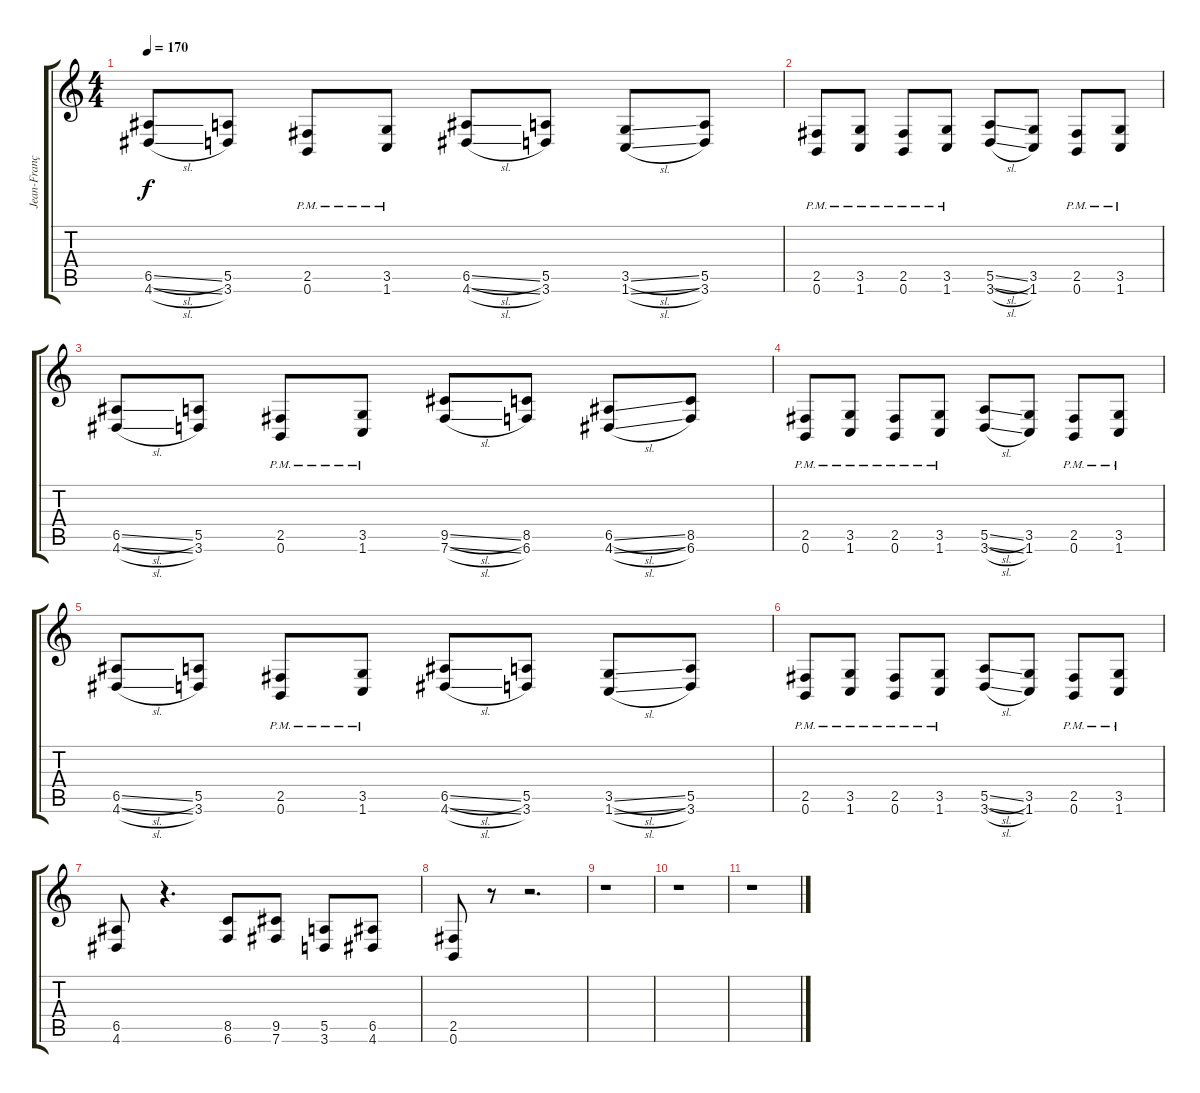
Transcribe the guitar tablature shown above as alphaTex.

\track ("Jean-François Dagenais" "Jean-Franç") {instrument distortionguitar}
\staff {score tabs}
\tuning (B3 Gb3 D3 A2 E2 B1) {hide}
\ts (4 4)
\tempo 170
\clef g2
\ks c
(6.5{sl} 4.6{sl}).8{dy f} (5.5 3.6).8 (2.5{pm} 0.6{pm}).8 (3.5{pm} 1.6{pm}).8 (6.5{sl} 4.6{sl}).8 (5.5 3.6).8 (3.5{sl} 1.6{sl}).8 (5.5 3.6).8 |
(2.5{pm} 0.6{pm}).8 (3.5{pm} 1.6{pm}).8 (2.5{pm} 0.6{pm}).8 (3.5{pm} 1.6{pm}).8 (5.5{sl} 3.6{sl}).8 (3.5 1.6).8 (2.5{pm} 0.6{pm}).8 (3.5{pm} 1.6{pm}).8 |
(6.5{sl} 4.6{sl}).8 (5.5 3.6).8 (2.5{pm} 0.6{pm}).8 (3.5{pm} 1.6{pm}).8 (9.5{sl} 7.6{sl}).8 (8.5 6.6).8 (6.5{sl} 4.6{sl}).8 (8.5 6.6).8 |
(2.5{pm} 0.6{pm}).8 (3.5{pm} 1.6{pm}).8 (2.5{pm} 0.6{pm}).8 (3.5{pm} 1.6{pm}).8 (5.5{sl} 3.6{sl}).8 (3.5 1.6).8 (2.5{pm} 0.6{pm}).8 (3.5{pm} 1.6{pm}).8 |
(6.5{sl} 4.6{sl}).8 (5.5 3.6).8 (2.5{pm} 0.6{pm}).8 (3.5{pm} 1.6{pm}).8 (6.5{sl} 4.6{sl}).8 (5.5 3.6).8 (3.5{sl} 1.6{sl}).8 (5.5 3.6).8 |
(2.5{pm} 0.6{pm}).8 (3.5{pm} 1.6{pm}).8 (2.5{pm} 0.6{pm}).8 (3.5{pm} 1.6{pm}).8 (5.5{sl} 3.6{sl}).8 (3.5 1.6).8 (2.5{pm} 0.6{pm}).8 (3.5{pm} 1.6{pm}).8 |
(6.5 4.6).8 r.4{d} (8.5 6.6).8 (9.5 7.6).8 (5.5 3.6).8 (6.5 4.6).8 |
(2.5 0.6).8 r.8 r.2{d} |
r.1 |
r.1 |
r.1
